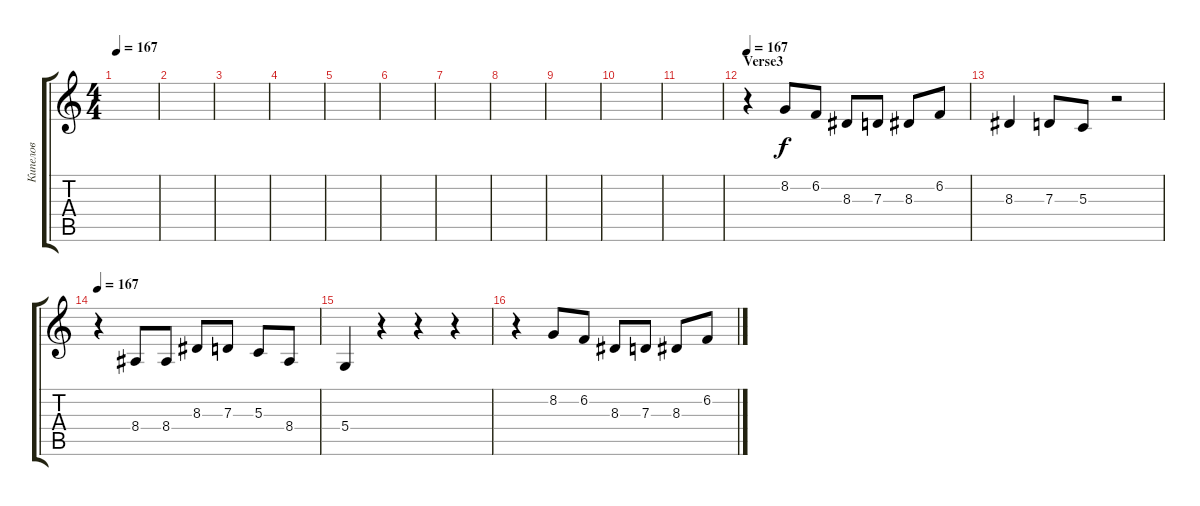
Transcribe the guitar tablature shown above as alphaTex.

\track ("Кипелов" "Кипелов") {instrument tenorsax}
\staff {score tabs}
\tuning (E4 B3 G3 D3 A2 E2) {hide}
\ts (4 4)
\tempo 167
\clef g2
\ks c
|
|
|
|
|
|
|
|
|
|
|
\section ("" "Verse3")
\tempo 167
r.4 8.2.8 6.2.8 8.3.8 7.3.8 8.3.8 6.2.8 |
8.3.4 7.3.8 5.3.8 r.2 |
\tempo 167
r.4 8.4.8 8.4.8 8.3.8 7.3.8 5.3.8 8.4.8 |
5.4.4 r.4 r.4 r.4 |
r.4 8.2.8 6.2.8 8.3.8 7.3.8 8.3.8 6.2.8
